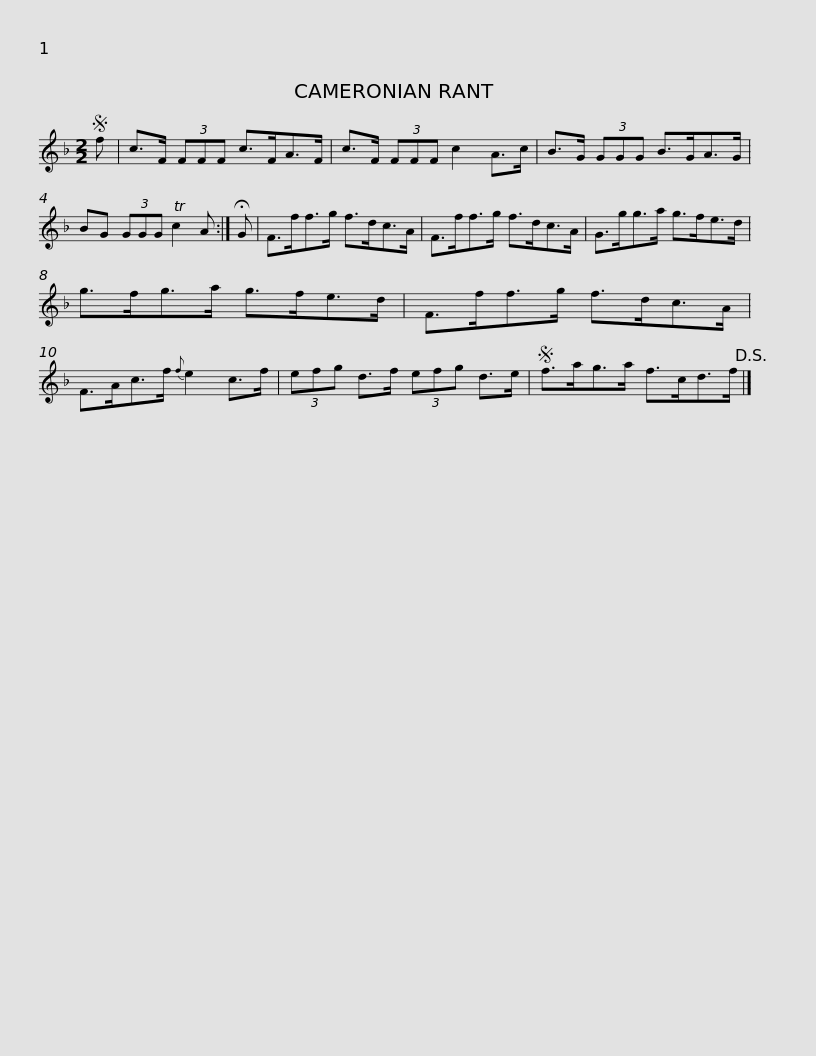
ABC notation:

X:1
L:1/8
M:2/2
I:linebreak $
K:F
V:1 treble
V:1
S f | c>F (3FFF c>FA>F | c>F (3FFF c2 A>c | B>G (3GGG B>GA>G | BG (3GGG Tc2 A :| %5
 !fermata!G |$ F>ff>g f>dc>A | F>ff>g f>dc>A | G>gg>a g>fe>d | g>fg>a g>fe>d |$ %10
 F>ff>g f>dc>A | F>Ac>f{f} e2 c>f | (3efg d>f (3efg d>e |S f>ag>a f>cd>f!D.S.! |] %14
